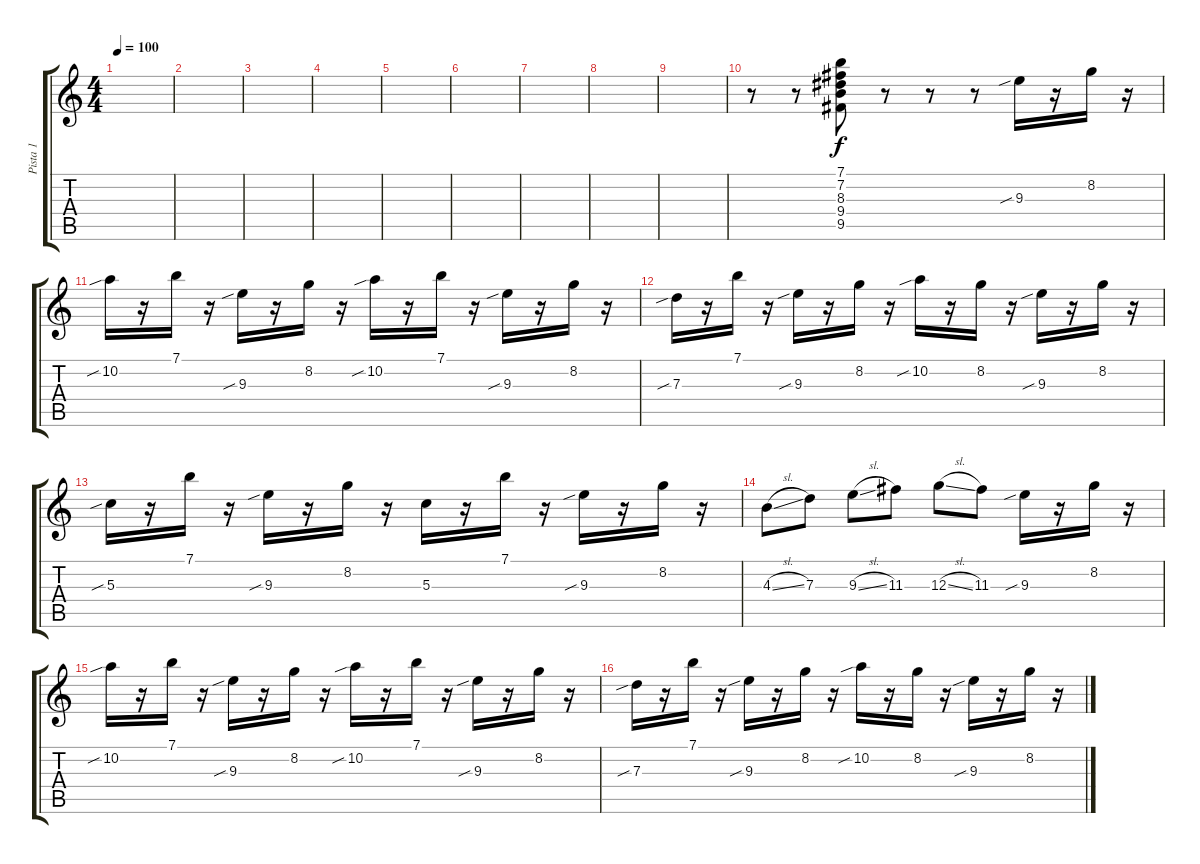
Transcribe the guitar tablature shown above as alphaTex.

\track ("Pista 1" "Pista 1") {instrument distortionguitar}
\staff {score tabs}
\tuning (E4 B3 G3 D3 A2 E2) {hide}
\ts (4 4)
\tempo 100
\clef g2
\ks c
|
|
|
|
|
|
|
|
|
r.8 r.8 (7.1 7.2 8.3 9.4 9.5).8 r.8 r.8 r.8 9.3{sib}.16 r.16 8.2.16 r.16 |
10.2{sib}.16 r.16 7.1.16 r.16 9.3{sib}.16 r.16 8.2.16 r.16 10.2{sib}.16 r.16 7.1.16 r.16 9.3{sib}.16 r.16 8.2.16 r.16 |
7.3{sib}.16 r.16 7.1.16 r.16 9.3{sib}.16 r.16 8.2.16 r.16 10.2{sib}.16 r.16 8.2.16 r.16 9.3{sib}.16 r.16 8.2.16 r.16 |
5.3{sib}.16 r.16 7.1.16 r.16 9.3{sib}.16 r.16 8.2.16 r.16 5.3.16 r.16 7.1.16 r.16 9.3{sib}.16 r.16 8.2.16 r.16 |
4.3{sl}.8 7.3.8 9.3{sl}.8 11.3.8 12.3{sl}.8 11.3.8 9.3{sib}.16 r.16 8.2.16 r.16 |
10.2{sib}.16 r.16 7.1.16 r.16 9.3{sib}.16 r.16 8.2.16 r.16 10.2{sib}.16 r.16 7.1.16 r.16 9.3{sib}.16 r.16 8.2.16 r.16 |
7.3{sib}.16 r.16 7.1.16 r.16 9.3{sib}.16 r.16 8.2.16 r.16 10.2{sib}.16 r.16 8.2.16 r.16 9.3{sib}.16 r.16 8.2.16 r.16
